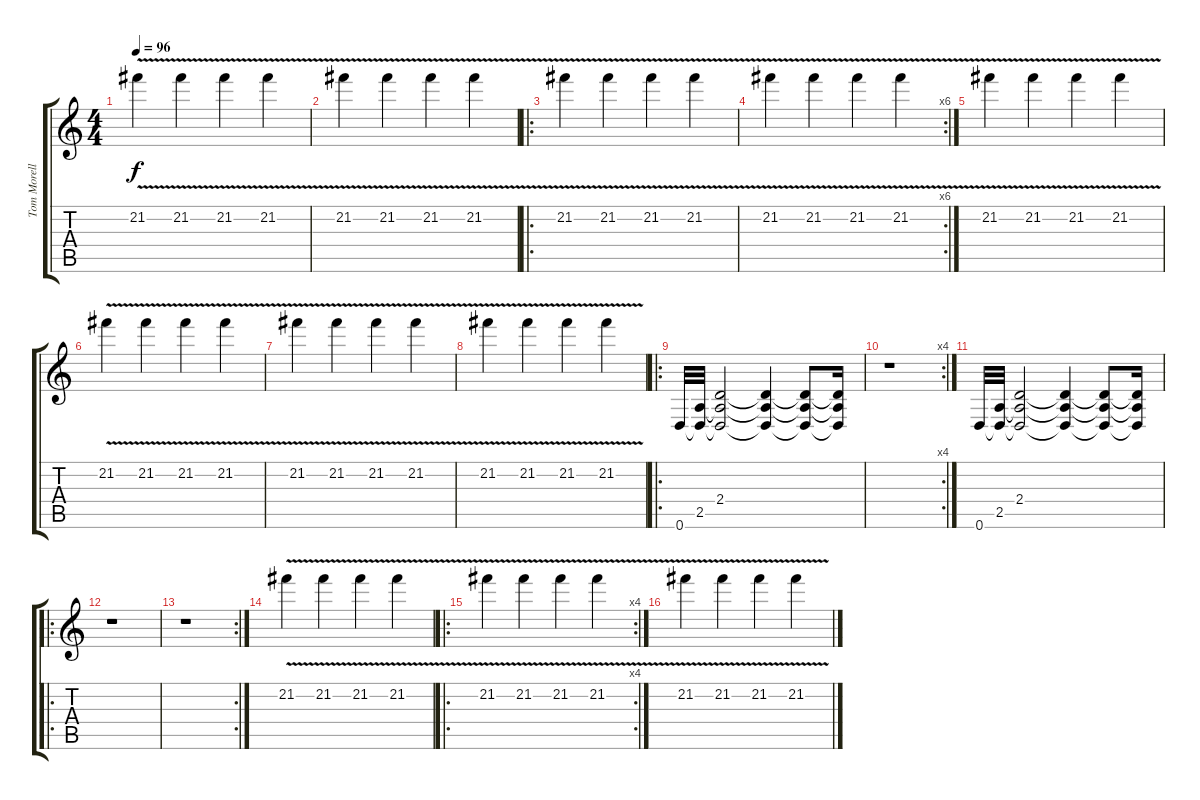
\track ("Tom Morello" "Tom Morell") {instrument overdrivenguitar}
\staff {score tabs}
\tuning (D4 A3 F3 C3 G2 D2) {hide}
\ts (4 4)
\tempo 96
\clef g2
\ks c
21.2{v}.4{dy f instrument overdrivenguitar} 21.2{v}.4 21.2{v}.4 21.2{v}.4 |
21.2{v}.4 21.2{v}.4 21.2{v}.4 21.2{v}.4 |
\ro
21.2{v}.4 21.2{v}.4 21.2{v}.4 21.2{v}.4 |
\rc 6
21.2{v}.4 21.2{v}.4 21.2{v}.4 21.2{v}.4 |
21.2{v}.4 21.2{v}.4 21.2{v}.4 21.2{v}.4 |
21.2{v}.4 21.2{v}.4 21.2{v}.4 21.2{v}.4 |
21.2{v}.4 21.2{v}.4 21.2{v}.4 21.2{v}.4 |
21.2{v}.4 21.2{v}.4 21.2{v}.4 21.2{v}.4 |
\ro
0.6.32 (2.5 0.6{t}).32 (2.4 2.5{t} 0.6{t}).2 (2.4{t} 2.5{t} 0.6{t}).4 (2.4{t} 2.5{t} 0.6{t}).8 (2.4{t} 2.5{t} 0.6{t}).16 |
\rc 4
r.1 |
0.6.32 (2.5 0.6{t}).32 (2.4 2.5{t} 0.6{t}).2 (2.4{t} 2.5{t} 0.6{t}).4 (2.4{t} 2.5{t} 0.6{t}).8 (2.4{t} 2.5{t} 0.6{t}).16 |
\ro
r.1 |
\rc 2
r.1 |
21.2{v}.4 21.2{v}.4 21.2{v}.4 21.2{v}.4 |
\ro
\rc 4
21.2{v}.4 21.2{v}.4 21.2{v}.4 21.2{v}.4 |
21.2{v}.4 21.2{v}.4 21.2{v}.4 21.2{v}.4
